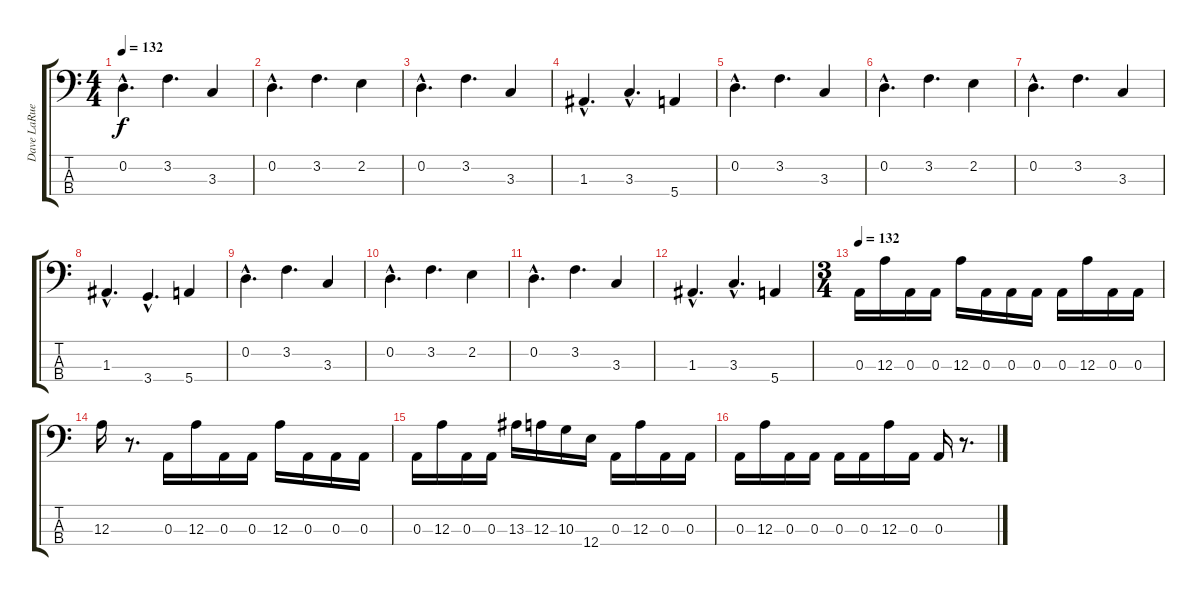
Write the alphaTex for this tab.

\track ("Dave LaRue" "Dave LaRue") {instrument electricbassfinger}
\staff {score tabs}
\tuning (G2 D2 A1 E1) {hide}
\ts (4 4)
\tempo 132
\clef f4
\ks c
0.2{hac}.4{d dy f} 3.2.4{d} 3.3.4 |
0.2{hac}.4{d} 3.2.4{d} 2.2.4 |
0.2{hac}.4{d} 3.2.4{d} 3.3.4 |
1.3{hac}.4{d} 3.3{hac}.4{d} 5.4.4 |
0.2{hac}.4{d} 3.2.4{d} 3.3.4 |
0.2{hac}.4{d} 3.2.4{d} 2.2.4 |
0.2{hac}.4{d} 3.2.4{d} 3.3.4 |
1.3{hac}.4{d} 3.4{hac}.4{d} 5.4.4 |
0.2{hac}.4{d} 3.2.4{d} 3.3.4 |
0.2{hac}.4{d} 3.2.4{d} 2.2.4 |
0.2{hac}.4{d} 3.2.4{d} 3.3.4 |
1.3{hac}.4{d} 3.3{hac}.4{d} 5.4.4 |
\ts (3 4)
\tempo 132
0.3.16 12.3.16 0.3.16 0.3.16 12.3.16 0.3.16 0.3.16 0.3.16 0.3.16 12.3.16 0.3.16 0.3.16 |
12.3.16 r.8{d} 0.3.16 12.3.16 0.3.16 0.3.16 12.3.16 0.3.16 0.3.16 0.3.16 |
0.3.16 12.3.16 0.3.16 0.3.16 13.3.16 12.3.16 10.3.16 12.4.16 0.3.16 12.3.16 0.3.16 0.3.16 |
0.3.16 12.3.16 0.3.16 0.3.16 0.3.16 0.3.16 12.3.16 0.3.16 0.3.16 r.8{d}
